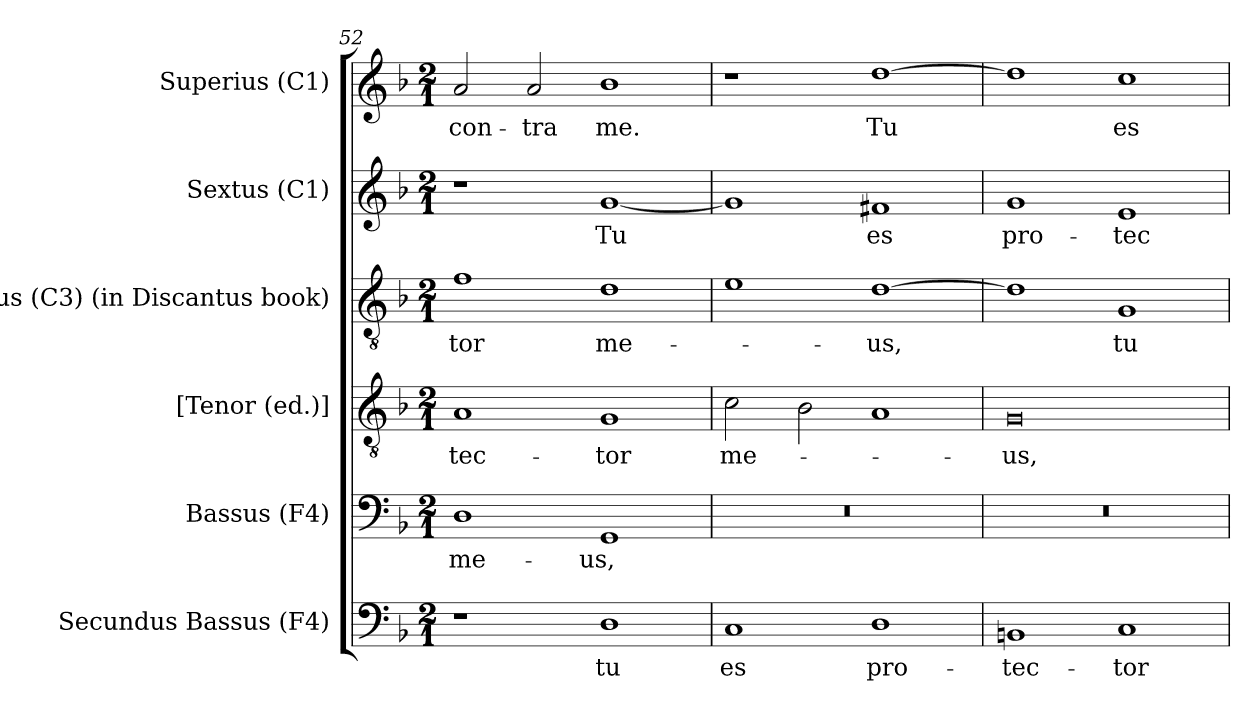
**kern	**text	**kern	**text	**kern	**text	**kern	**text	**kern	**text	**kern	**text
*part6	*part6	*part5	*part5	*part4	*part4	*part3	*part3	*part2	*part2	*part1	*part1
*staff6	*staff6	*staff5	*staff5	*staff4	*staff4	*staff3	*staff3	*staff2	*staff2	*staff1	*staff1
*I"Secundus Bassus (F4)	*	*I"Bassus (F4)	*	*I"[Tenor (ed.)]	*	*I"Altus (C3) (in Discantus book)	*	*I"Sextus (C1)	*	*I"Superius (C1)	*
*I'B2	*	*I'B1	*	*I'[T]	*	*I'A	*	*I'Sext.	*	*I'Sup.	*
*clefF4	*	*clefF4	*	*clefGv2	*	*clefGv2	*	*clefG2	*	*clefG2	*
*	*	*	*	*ITrd7c12	*	*	*	*	*	*	*
*k[b-]	*	*k[b-]	*	*k[b-]	*	*k[b-]	*	*k[b-]	*	*k[b-]	*
*F:	*	*F:	*	*F:	*	*F:	*	*F:	*	*F:	*
*M2/1	*	*M2/1	*	*M2/1	*	*M2/1	*	*M2/1	*	*M2/1	*
=52	=52	=52	=52	=52	=52	=52	=52	=52	=52	=52	=52
!	!	!	!LO:LY:b:color=#000000	!	!	!	!	!	!	!	!
!	!	!	!	!	!LO:LY:b:color=#000000	!	!	!	!	!	!
!	!	!	!	!	!	!	!LO:LY:b:color=#000000	!	!	!	!
!	!	!	!	!	!	!	!	!	!	!	!LO:LY:b:color=#000000
1r	.	1Di	me-	1AAi	-tec-	1fi	-tor	1r	.	2ai/	con-
!	!	!	!	!	!	!	!	!	!	!	!LO:LY:b:color=#000000
.	.	.	.	.	.	.	.	.	.	2ai/	-tra
!	!LO:LY:b:color=#000000	!	!	!	!	!	!	!	!	!	!
!	!	!	!LO:LY:b:color=#000000	!	!	!	!	!	!	!	!
!	!	!	!	!	!LO:LY:b:color=#000000	!	!	!	!	!	!
!	!	!	!	!	!	!	!LO:LY:b:color=#000000	!	!	!	!
!	!	!	!	!	!	!	!	!	!LO:LY:b:color=#000000	!	!
!	!	!	!	!	!	!	!	!	!	!	!LO:LY:b:color=#000000
1Di	tu	1GGi	-us,	1GGi	-tor	1di	me-	[1gi	Tu	1b-i	me.
=53	=53	=53	=53	=53	=53	=53	=53	=53	=53	=53	=53
!	!LO:LY:b:color=#000000	!LO:N:vis=1	!	!	!	!	!	!	!	!	!
!	!	!	!	!	!LO:LY:b:color=#000000	!	!	!	!	!	!
1Ci	es	0r	.	2Ci\	me-	1ei	.	1gi]	.	1r	.
.	.	.	.	2BB-i\	.	.	.	.	.	.	.
!	!LO:LY:b:color=#000000	!	!	!	!	!	!	!	!	!	!
!	!	!	!	!	!	!	!LO:LY:b:color=#000000	!	!	!	!
!	!	!	!	!	!	!	!	!	!LO:LY:b:color=#000000	!	!
!	!	!	!	!	!	!	!	!	!	!	!LO:LY:b:color=#000000
1Di	pro-	.	.	1AAi	.	[1di	-us,	1f#Xi	es	[1ddi	Tu
=54	=54	=54	=54	=54	=54	=54	=54	=54	=54	=54	=54
!	!LO:LY:b:color=#000000	!LO:N:vis=1	!	!	!	!	!	!	!	!	!
!	!	!	!	!	!LO:LY:b:color=#000000	!	!	!	!	!	!
!	!	!	!	!	!	!	!	!	!LO:LY:b:color=#000000	!	!
1BBni	-tec-	0r	.	0GGi	-us,	1di]	.	1gi	pro-	1ddi]	.
!	!LO:LY:b:color=#000000	!	!	!	!	!	!	!	!	!	!
!	!	!	!	!	!	!	!LO:LY:b:color=#000000	!	!	!	!
!	!	!	!	!	!	!	!	!	!LO:LY:b:color=#000000	!	!
!	!	!	!	!	!	!	!	!	!	!	!LO:LY:b:color=#000000
1Ci	-tor	.	.	.	.	1Gi	tu	1ei	-tec-	1cci	es
=	=	=	=	=	=	=	=	=	=	=	=
*-	*-	*-	*-	*-	*-	*-	*-	*-	*-	*-	*-
